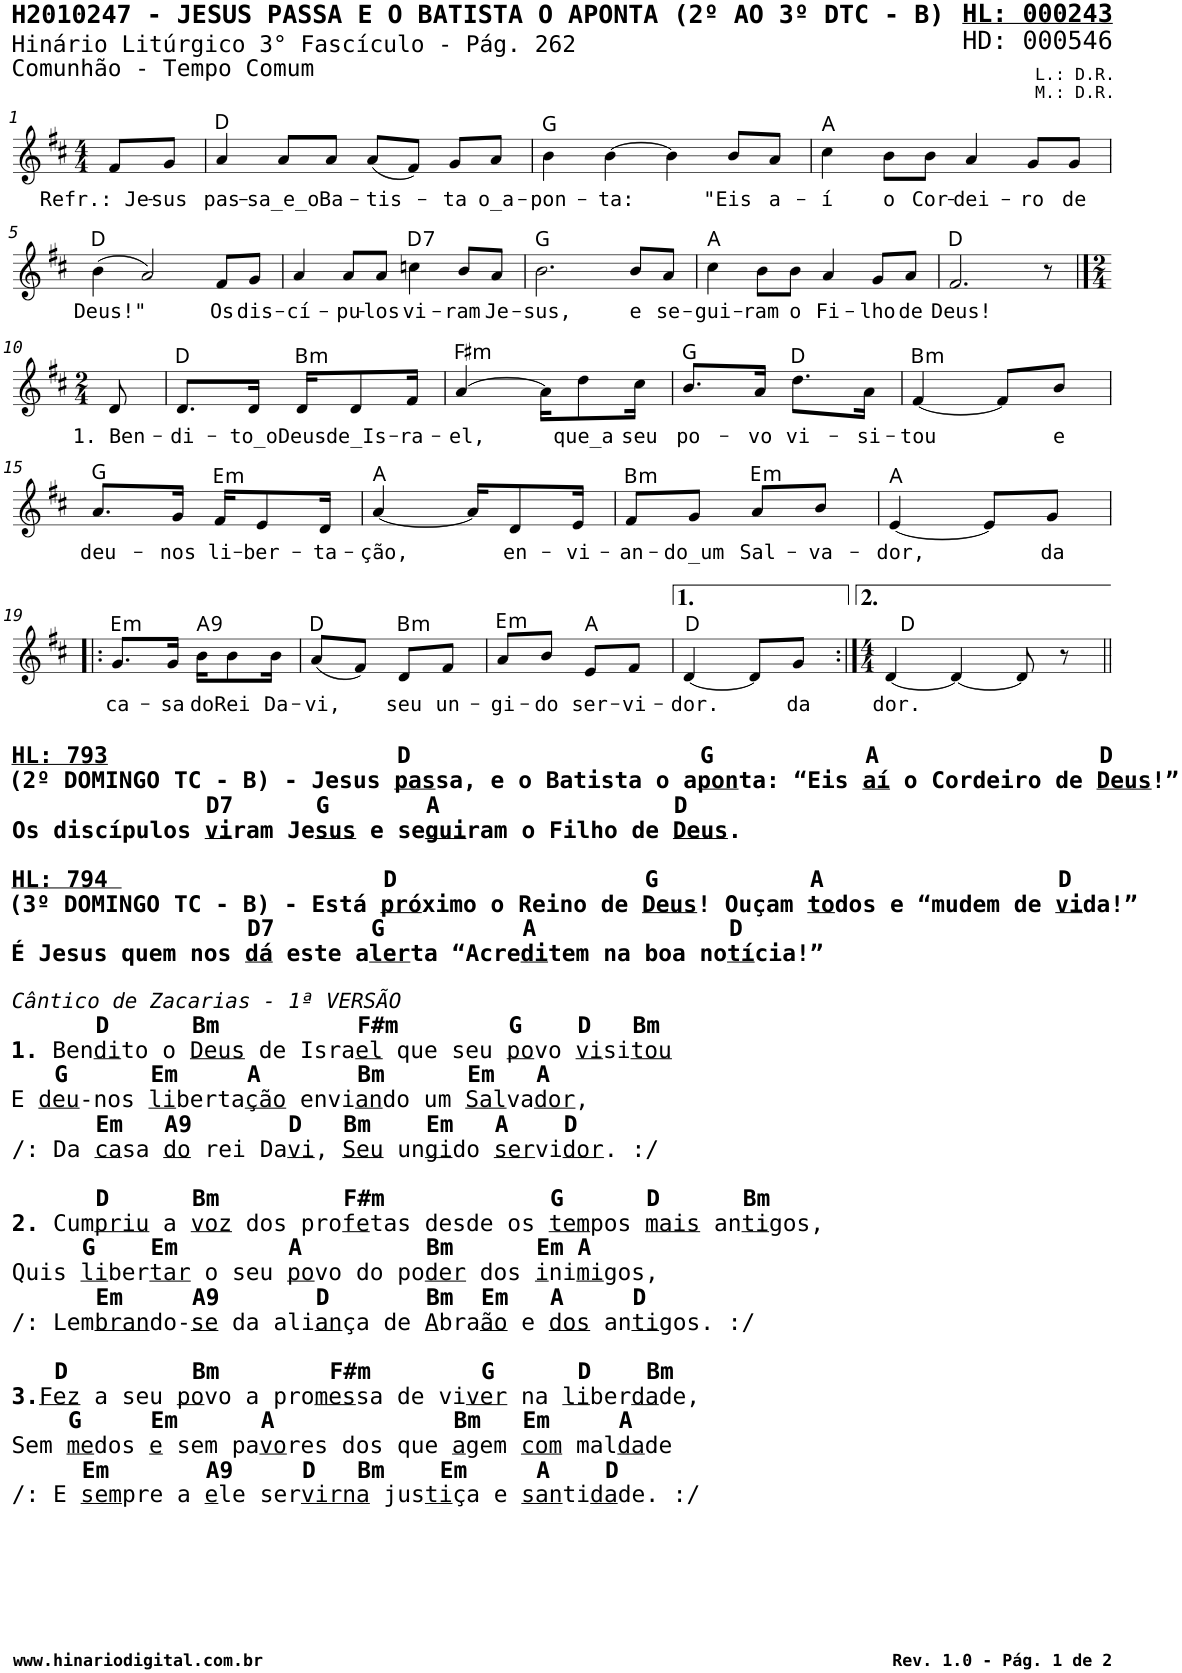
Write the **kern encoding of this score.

**kern	**text	**harte
*part1	*part1	*part1
*staff1	*staff1	*
*I"Voz	*	*
*I'V	*	*
*stria5	*	*
*clefG2	*	*
*k[f#c#]	*	*
*M4/4	*	*
=1	=1	=1
!	!LO:LY:b	!
8f#/L	Refr.: Je-	.
!	!LO:LY:b	!
8g/J	-sus	.
=2	=2	=2
!	!LO:LY:b	!
4a/	pas-	D:maj
!	!LO:LY:b	!
8a/L	-sa_e_o	.
!	!LO:LY:b	!
8a/J	Ba-	.
!	!LO:LY:b	!
(8a/L	-tis-	.
8f#/J)	.	.
!	!LO:LY:b	!
8g/L	-ta	.
!	!LO:LY:b	!
8a/J	o_a-	.
=3	=3	=3
!	!LO:LY:b	!
4b\	-pon-	G:maj
!	!LO:LY:b	!
[4b\	-ta:	.
4b\]	.	.
!	!LO:LY:b	!
8b/L	"Eis	.
!	!LO:LY:b	!
8a/J	a-	.
=4	=4	=4
!	!LO:LY:b	!
4cc#\	-í	A:maj
!	!LO:LY:b	!
8b\L	o	.
!	!LO:LY:b	!
8b\J	Cor-	.
!	!LO:LY:b	!
4a/	-dei-	.
!	!LO:LY:b	!
8g/L	-ro	.
!	!LO:LY:b	!
8g/J	de	.
!!LO:LB:g=z
=5	=5	=5
!	!LO:LY:b	!
(4b\	Deus!"	D:maj
2a/)	.	.
!	!LO:LY:b	!
8f#/L	Os	.
!	!LO:LY:b	!
8g/J	dis-	.
=6	=6	=6
!	!LO:LY:b	!
4a/	-cí-	.
!	!LO:LY:b	!
8a/L	-pu-	.
!	!LO:LY:b	!
8a/J	-los	.
!	!LO:LY:b	!LO:H:kt=7
4ccn\	vi-	D:7
!	!LO:LY:b	!
8b/L	-ram	.
!	!LO:LY:b	!
8a/J	Je-	.
=7	=7	=7
!	!LO:LY:b	!
2.b\	-sus,	G:maj
!	!LO:LY:b	!
8b/L	e	.
!	!LO:LY:b	!
8a/J	se-	.
=8	=8	=8
!	!LO:LY:b	!
4cc#\	-gui-	A:maj
!	!LO:LY:b	!
8b\L	-ram	.
!	!LO:LY:b	!
8b\J	o	.
!	!LO:LY:b	!
4a/	Fi-	.
!	!LO:LY:b	!
8g/L	-lho	.
!	!LO:LY:b	!
8a/J	de	.
=9	=9	=9
!	!LO:LY:b	!
2.f#/	Deus!	D:maj
8r	.	.
!!LO:LB:g=z
==10	==10	==10
*M2/4	*	*
!	!LO:LY:b	!
8d/	1. Ben-	.
=11	=11	=11
!	!LO:LY:b	!
8.d/L	-di-	D:maj
!	!LO:LY:b	!
16d/Jk	-to_o	.
!	!LO:LY:b	!LO:H:kt=m
16d/KL	Deus	B:min
!	!LO:LY:b	!
8d/	de_Is-	.
!	!LO:LY:b	!
16f#/Jk	-ra-	.
=12	=12	=12
!	!LO:LY:b	!LO:H:kt=m
[4a/	-el,	F#:min
16a\KL]	.	.
!	!LO:LY:b	!
8dd\	que_a	.
!	!LO:LY:b	!
16cc#\Jk	seu	.
=13	=13	=13
!	!LO:LY:b	!
8.b/L	po-	G:maj
!	!LO:LY:b	!
16a/Jk	-vo	.
!	!LO:LY:b	!
8.dd\L	vi-	D:maj
!	!LO:LY:b	!
16a\Jk	-si-	.
=14	=14	=14
!	!LO:LY:b	!LO:H:kt=m
[4f#/	-tou	B:min
8f#/L]	.	.
!	!LO:LY:b	!
8b/J	e	.
!!LO:LB:g=z
=15	=15	=15
!	!LO:LY:b	!
8.a/L	deu-	G:maj
!	!LO:LY:b	!
16g/Jk	-nos	.
!	!LO:LY:b	!LO:H:kt=m
16f#/KL	li-	E:min
!	!LO:LY:b	!
8e/	-ber-	.
!	!LO:LY:b	!
16d/Jk	-ta-	.
=16	=16	=16
!	!LO:LY:b	!
[4a/	-ção,	A:maj
16a/KL]	.	.
!	!LO:LY:b	!
8d/	en-	.
!	!LO:LY:b	!
16e/Jk	-vi-	.
=17	=17	=17
!	!LO:LY:b	!LO:H:kt=m
8f#/L	-an-	B:min
!	!LO:LY:b	!
8g/J	-do_um	.
!	!LO:LY:b	!LO:H:kt=m
8a/L	Sal-	E:min
!	!LO:LY:b	!
8b/J	-va-	.
=18	=18	=18
!	!LO:LY:b	!
[4e/	-dor,	A:maj
8e/L]	.	.
!	!LO:LY:b	!
8g/J	da	.
!!LO:LB:g=z
=19!|:	=19!|:	=19!|:
!LO:TX:b:B:t=HL&colon; 793	!	!
!LO:TX:b:t=D                     G           A                D	!	!
!LO:TX:b:t=(2º DOMINGO TC - B) - Jesus	!	!
!LO:TX:b:t=pas	!	!
!LO:TX:b:t=sa, e o Batista o a	!	!
!LO:TX:b:t=pon	!	!
!LO:TX:b:t=ta&colon; “Eis	!	!
!LO:TX:b:t=aí	!	!
!LO:TX:b:t=o Cordeiro de	!	!
!LO:TX:b:t=Deus	!	!
!LO:TX:b:t=!”	!	!
!LO:TX:b:t=D7      G       A                 D	!	!
!LO:TX:b:t=Os discípulos	!	!
!LO:TX:b:t=vi	!	!
!LO:TX:b:t=ram Je	!	!
!LO:TX:b:t=sus	!	!
!LO:TX:b:t=e se	!	!
!LO:TX:b:t=gui	!	!
!LO:TX:b:t=ram o Filho de	!	!
!LO:TX:b:t=Deus	!	!
!LO:TX:b:t=.	!	!
!LO:TX:b:t=HL&colon; 794	!	!
!LO:TX:b:t=D                  G           A                 D	!	!
!LO:TX:b:t=(3º DOMINGO TC - B) - Está	!	!
!LO:TX:b:t=pró	!	!
!LO:TX:b:t=ximo o Reino de	!	!
!LO:TX:b:t=Deus	!	!
!LO:TX:b:t=! Ouçam	!	!
!LO:TX:b:t=to	!	!
!LO:TX:b:t=dos e “mudem de	!	!
!LO:TX:b:t=vi	!	!
!LO:TX:b:t=da!”	!	!
!LO:TX:b:t=D7       G          A              D	!	!
!LO:TX:b:t=É Jesus quem nos	!	!
!LO:TX:b:t=dá	!	!
!LO:TX:b:t=este a	!	!
!LO:TX:b:t=ler	!	!
!LO:TX:b:t=ta “Acre	!	!
!LO:TX:b:t=di	!	!
!LO:TX:b:t=tem na boa no	!	!
!LO:TX:b:t=tí	!	!
!LO:TX:b:t=cia!”	!	!
!LO:TX:b:i:t=Cântico de Zacarias - 1ª VERSÃO	!	!
!LO:TX:b:B:t=D      Bm &nbsp;        F#m &nbsp;      G &nbsp;  D   Bm	!	!
!LO:TX:b:t=1.	!	!
!LO:TX:b:t=Ben	!	!
!LO:TX:b:t=di	!	!
!LO:TX:b:t=to o	!	!
!LO:TX:b:t=Deus	!	!
!LO:TX:b:t=de Isra	!	!
!LO:TX:b:t=el	!	!
!LO:TX:b:t=que seu	!	!
!LO:TX:b:t=po	!	!
!LO:TX:b:t=vo	!	!
!LO:TX:b:t=vi	!	!
!LO:TX:b:t=si	!	!
!LO:TX:b:t=tou	!	!
!LO:TX:b:B:t=G      Em     A       Bm &nbsp;    Em &nbsp; A	!	!
!LO:TX:b:t=E	!	!
!LO:TX:b:t=deu	!	!
!LO:TX:b:t=-nos	!	!
!LO:TX:b:t=li	!	!
!LO:TX:b:t=berta	!	!
!LO:TX:b:t=ção	!	!
!LO:TX:b:t=envi	!	!
!LO:TX:b:t=an	!	!
!LO:TX:b:t=do um	!	!
!LO:TX:b:t=Sal	!	!
!LO:TX:b:t=va	!	!
!LO:TX:b:t=dor	!	!
!LO:TX:b:t=,	!	!
!LO:TX:b:B:t=Em   A9       D   Bm    Em &nbsp; A    D	!	!
!LO:TX:b:t=/&colon; Da	!	!
!LO:TX:b:t=ca	!	!
!LO:TX:b:t=sa	!	!
!LO:TX:b:t=do	!	!
!LO:TX:b:t=rei Da	!	!
!LO:TX:b:t=vi	!	!
!LO:TX:b:t=,	!	!
!LO:TX:b:t=Seu	!	!
!LO:TX:b:t=un	!	!
!LO:TX:b:t=gi	!	!
!LO:TX:b:t=do	!	!
!LO:TX:b:t=ser	!	!
!LO:TX:b:t=vi	!	!
!LO:TX:b:t=dor	!	!
!LO:TX:b:t=. &colon;/	!	!
!LO:TX:b:B:t=D      Bm &nbsp;       F#m &nbsp;          G &nbsp;    D      Bm	!	!
!LO:TX:b:t=2.	!	!
!LO:TX:b:t=Cum	!	!
!LO:TX:b:t=priu	!	!
!LO:TX:b:t=a	!	!
!LO:TX:b:t=voz	!	!
!LO:TX:b:t=dos pro	!	!
!LO:TX:b:t=fe	!	!
!LO:TX:b:t=tas desde os	!	!
!LO:TX:b:t=tem	!	!
!LO:TX:b:t=pos	!	!
!LO:TX:b:t=mais	!	!
!LO:TX:b:t=an	!	!
!LO:TX:b:t=ti	!	!
!LO:TX:b:t=gos,	!	!
!LO:TX:b:B:t=G    Em        A         Bm &nbsp;    Em A	!	!
!LO:TX:b:t=Quis	!	!
!LO:TX:b:t=li	!	!
!LO:TX:b:t=ber	!	!
!LO:TX:b:t=tar	!	!
!LO:TX:b:t=o seu	!	!
!LO:TX:b:t=po	!	!
!LO:TX:b:t=vo do po	!	!
!LO:TX:b:t=der	!	!
!LO:TX:b:t=dos	!	!
!LO:TX:b:t=i	!	!
!LO:TX:b:t=ni	!	!
!LO:TX:b:t=mi	!	!
!LO:TX:b:t=gos,	!	!
!LO:TX:b:B:t=Em     A9       D       Bm  Em &nbsp; A     D	!	!
!LO:TX:b:t=/&colon; Lem	!	!
!LO:TX:b:t=bran	!	!
!LO:TX:b:t=do-	!	!
!LO:TX:b:t=se	!	!
!LO:TX:b:t=da ali	!	!
!LO:TX:b:t=an	!	!
!LO:TX:b:t=ça de	!	!
!LO:TX:b:t=A	!	!
!LO:TX:b:t=bra	!	!
!LO:TX:b:t=ão	!	!
!LO:TX:b:t=e	!	!
!LO:TX:b:t=dos	!	!
!LO:TX:b:t=an	!	!
!LO:TX:b:t=ti	!	!
!LO:TX:b:t=gos. &colon;/	!	!
!LO:TX:b:B:t=D         Bm &nbsp;      F#m &nbsp;      G &nbsp;    D    Bm	!	!
!LO:TX:b:t=3.	!	!
!LO:TX:b:t=Fez	!	!
!LO:TX:b:t=a seu	!	!
!LO:TX:b:t=po	!	!
!LO:TX:b:t=vo a pro	!	!
!LO:TX:b:t=mes	!	!
!LO:TX:b:t=sa de vi	!	!
!LO:TX:b:t=ver	!	!
!LO:TX:b:t=na	!	!
!LO:TX:b:t=li	!	!
!LO:TX:b:t=ber	!	!
!LO:TX:b:t=da	!	!
!LO:TX:b:t=de,	!	!
!LO:TX:b:B:t=G     Em      A             Bm &nbsp; Em &nbsp;   A	!	!
!LO:TX:b:t=Sem	!	!
!LO:TX:b:t=me	!	!
!LO:TX:b:t=dos	!	!
!LO:TX:b:t=e	!	!
!LO:TX:b:t=sem pa	!	!
!LO:TX:b:t=vo	!	!
!LO:TX:b:t=res dos que	!	!
!LO:TX:b:t=a	!	!
!LO:TX:b:t=gem	!	!
!LO:TX:b:t=com	!	!
!LO:TX:b:t=mal	!	!
!LO:TX:b:t=da	!	!
!LO:TX:b:t=de	!	!
!LO:TX:b:B:t=Em       A9     D   Bm    Em &nbsp;   A    D	!	!
!LO:TX:b:t=/&colon; E	!	!
!LO:TX:b:t=sem	!	!
!LO:TX:b:t=pre a	!	!
!LO:TX:b:t=e	!	!
!LO:TX:b:t=le ser	!	!
!LO:TX:b:t=virna	!	!
!LO:TX:b:t=jus	!	!
!LO:TX:b:t=ti	!	!
!LO:TX:b:t=ça e	!	!
!LO:TX:b:t=san	!	!
!LO:TX:b:t=ti	!	!
!LO:TX:b:t=da	!	!
!LO:TX:b:t=de. &colon;/	!	!
!	!LO:LY:b	!LO:H:kt=m
8.g/L	ca-	E:min
!	!LO:LY:b	!
16g/Jk	-sa	.
!	!LO:LY:b	!LO:H:kt=9
16b\KL	do	A:9
!	!LO:LY:b	!
8b\	Rei	.
!	!LO:LY:b	!
16b\Jk	Da-	.
=20	=20	=20
!	!LO:LY:b	!
(8a/L	-vi,	D:maj
8f#/J)	.	.
!	!LO:LY:b	!LO:H:kt=m
8d/L	seu	B:min
!	!LO:LY:b	!
8f#/J	un-	.
=21	=21	=21
!	!LO:LY:b	!LO:H:kt=m
8a/L	-gi-	E:min
!	!LO:LY:b	!
8b/J	-do	.
!	!LO:LY:b	!
8e/L	ser-	A:maj
!	!LO:LY:b	!
8f#/J	-vi-	.
=22	=22	=22
!	!LO:LY:b	!
[4d/	-dor.	D:maj
8d/L]	.	.
!	!LO:LY:b	!
8g/J	da	.
=23:|!	=23:|!	=23:|!
*M4/4	*	*
!	!LO:LY:b	!
[4d/	dor.	D:maj
4d/_	.	.
8d/]	.	.
8r	.	.
=||	=||	=||
*-	*-	*-
